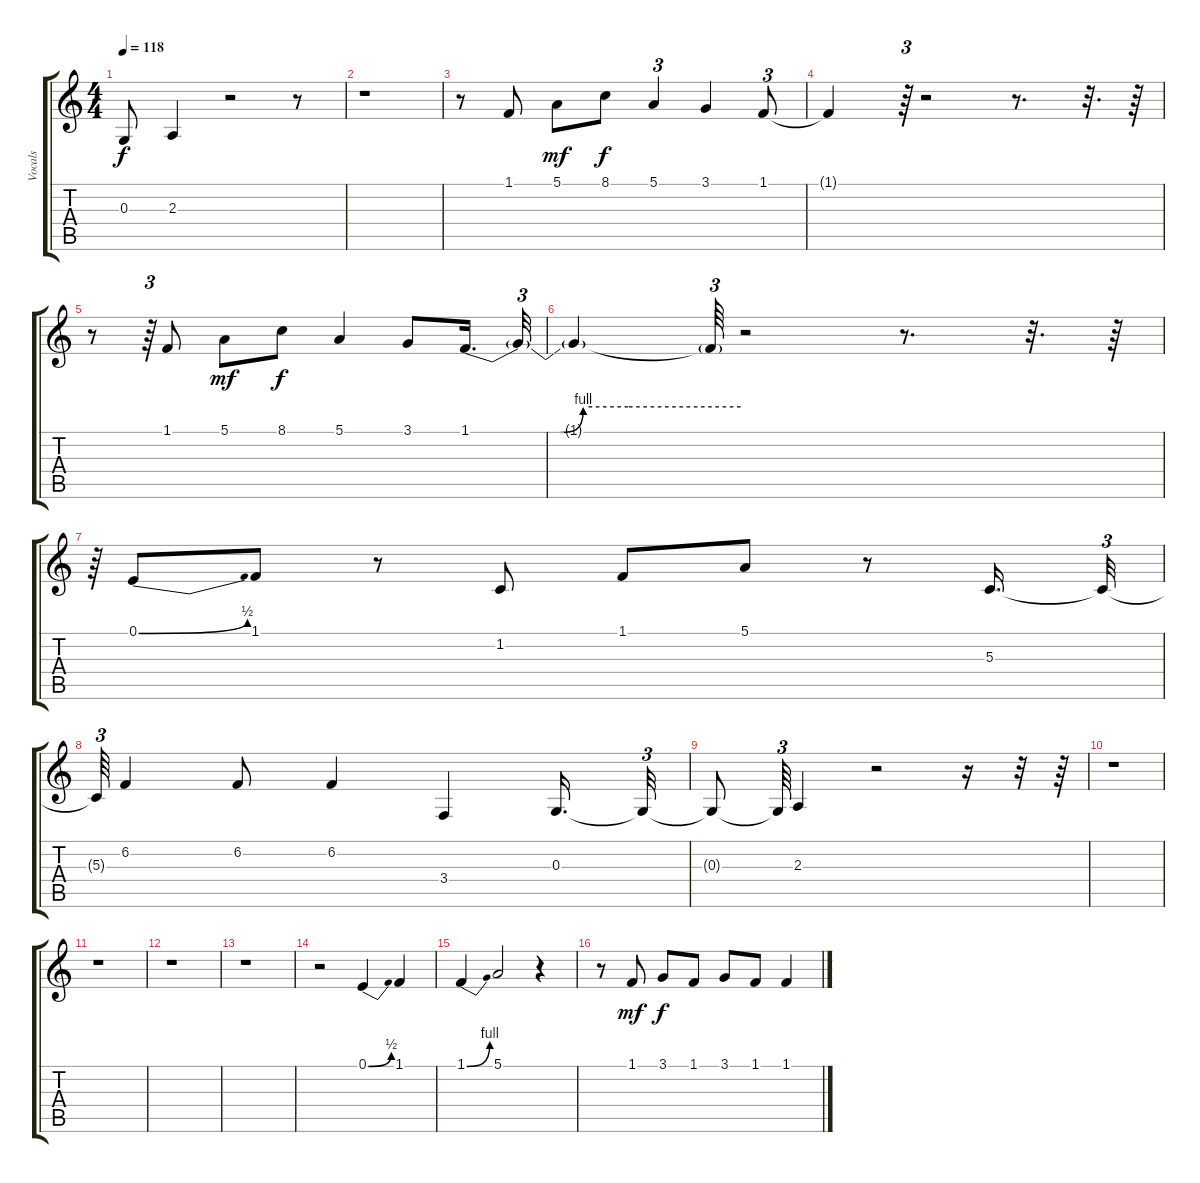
\track ("Vocals" "Vocals") {instrument lead2sawtooth}
\staff {score tabs}
\tuning (E4 B3 G3 D3 A2 E2) {hide}
\ts (4 4)
\tempo 118
\clef g2
\ks c
0.3{t}.8{dy f} 2.3.4 r.2 r.8 |
r.1 |
r.8 1.1.8 5.1.8{dy mf} 8.1.8{dy f} 5.1.4{tu (3 2)} 3.1.4 1.1.8{tu (3 2)} |
1.1{t}.4 r.64{tu (3 2)} r.2 r.8{d} r.32{d} r.64 |
r.8 r.64{tu (3 2)} 1.1.8 5.1.8{dy mf} 8.1.8{dy f} 5.1.4 3.1.8 1.1{be (custom 0 0 20 0 25 4 35 4 60 4)}.16{d} 1.1{t}.32{tu (3 2)} |
1.1{t}.4 1.1{t}.64{tu (3 2)} r.2 r.8{d} r.32{d} r.64 |
r.64{tu (3 2)} 0.1{be (bend 0 0 60 2)}.8 1.1.8 r.8 1.2.8 1.1.8 5.1.8 r.8 5.3.16{d} 5.3{t}.32{tu (3 2)} |
5.3{t}.64{tu (3 2)} 6.2.4 6.2.8 6.2.4 3.4.4 0.3.16{d} 0.3{t}.32{tu (3 2)} |
0.3{t}.8 0.3{t}.64{tu (3 2)} 2.3.4 r.2 r.16 r.32 r.64 |
r.1 |
r.1 |
r.1 |
r.1 |
r.2 0.1{be (bend 0 0 60 2)}.4 1.1.4 |
1.1{be (bend 0 0 60 4)}.4 5.1.2 r.4 |
r.8 1.1.8{dy mf} 3.1.8{dy f} 1.1.8 3.1.8 1.1.8 1.1.4
